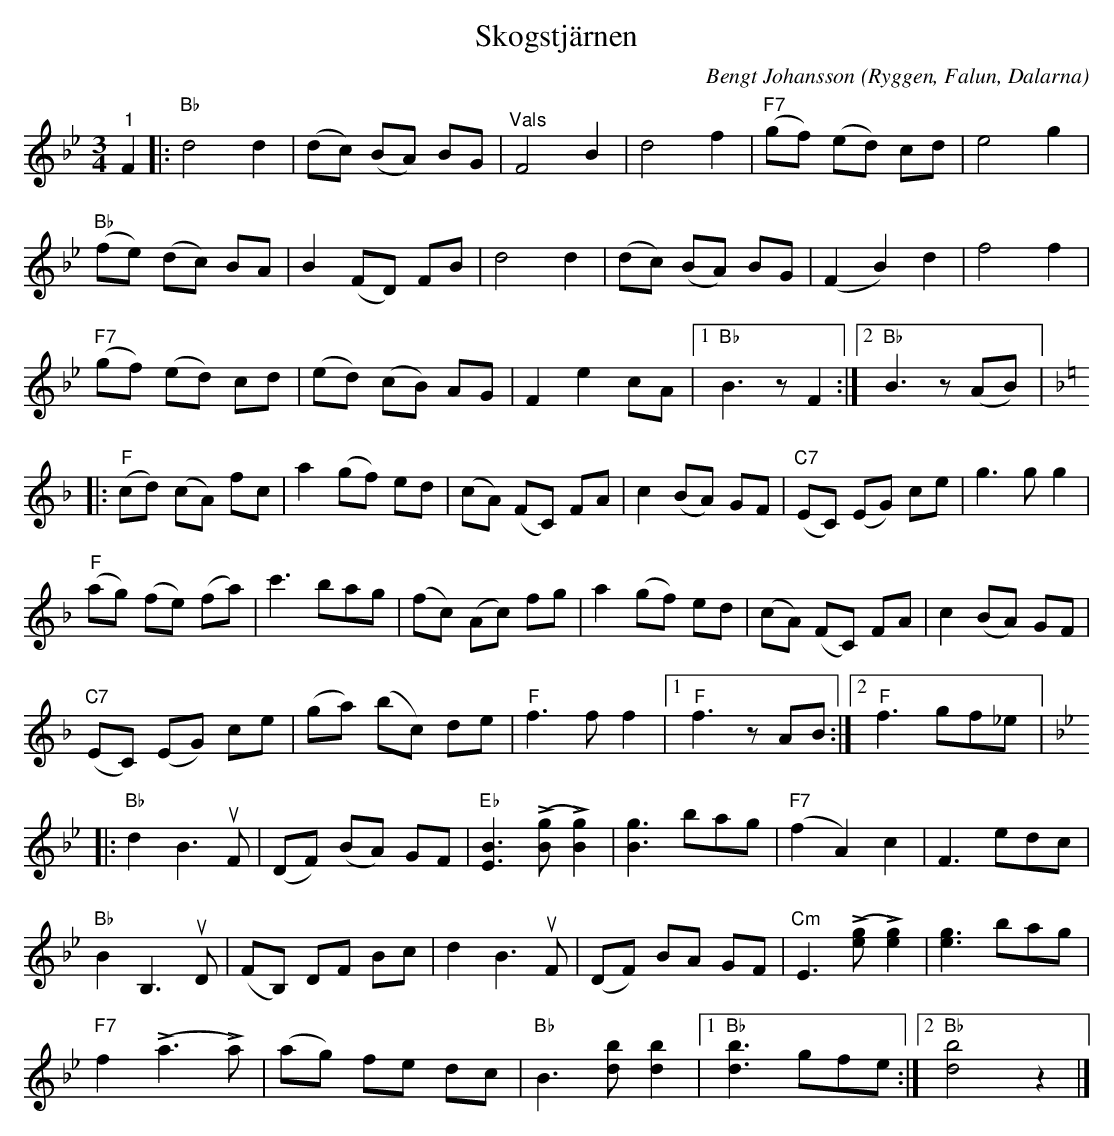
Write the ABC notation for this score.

X:1
T:Skogstjärnen
C:Bengt Johansson
O:Ryggen, Falun, Dalarna
L:1/8
M:3/4
K:Bb
V:1
"^1" F2 |: "Bb" d4 d2 | (dc) (BA) BG | "^Vals" F4 B2 | d4 f2 |"F7" (gf) (ed) cd | e4 g2 |
"Bb" (fe) (dc) BA | B2 (FD) FB | d4 d2 | (dc) (BA) BG | (F2 B2) d2 | f4 f2 |
"F7" (gf) (ed) cd | (ed) (cB) AG | F2 e2 cA |1 "Bb" B3 z F2 :|2 "Bb" B3 z (AB) |:
[K:F] "F" (cd) (cA) fc | a2 (gf) ed | (cA) (FC) FA | c2 (BA) GF | "C7" (EC) (EG) ce | g3 g g2 |
"F" (ag) (fe) (fa) | c'3 bag | (fc) (Ac) fg | a2 (gf) ed | (cA) (FC) FA | c2 (BA) GF |
"C7" (EC) (EG) ce | (ga) (bc) de | "F" f3 f f2 |1 "F" f3 z AB :|2 "F" f3 gf_e |:
[K:Bb] "Bb"d2 B3u F | (DF) (BA) GF | "Eb" [EB]3 (!>![Bg] !>![Bg]2) | [Bg]3 bag | "F7" (f2 A2) c2 | F3 edc |
"Bb" B2 B,3u D | (FB,) DF Bc | d2 B3u F | (DF) BA GF |"Cm" E3 (!>![eg] !>![eg]2) | [eg]3 bag |
"F7" f2 (!>!a3 !>!a) | (ag) fe dc | "Bb" B3 [db] [db]2 |1 "Bb" [db]3 gfe :|2 "Bb" [db]4 z2 |]
